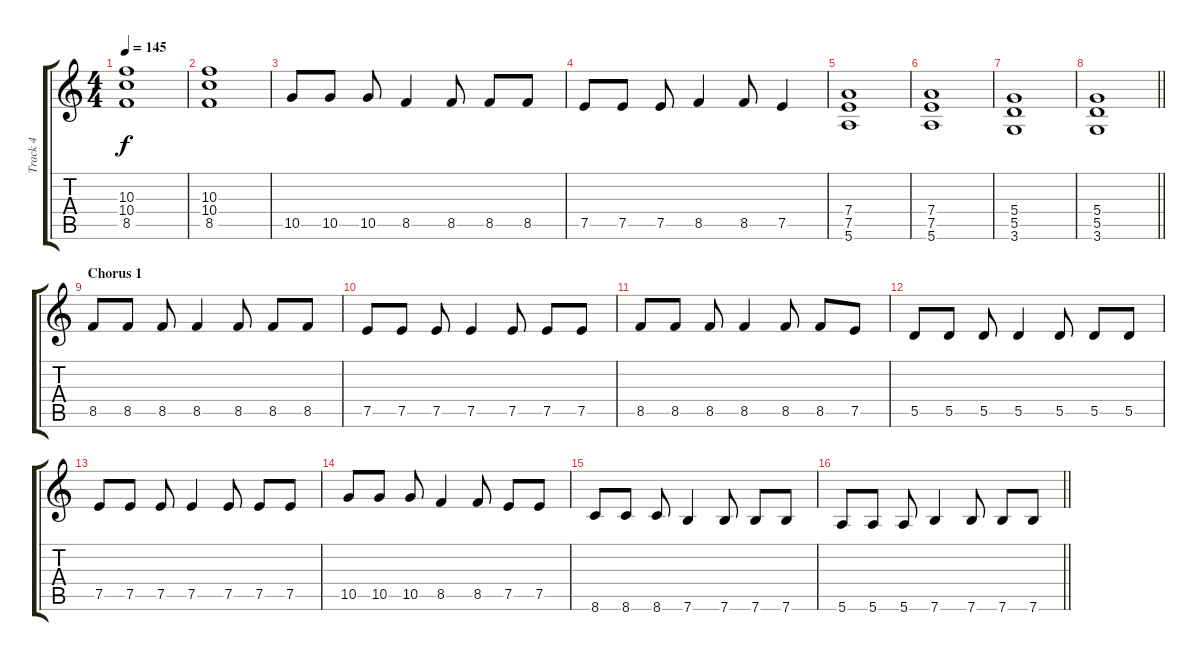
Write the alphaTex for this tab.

\track ("Track 4" "Track 4") {instrument distortionguitar}
\staff {score tabs}
\tuning (E4 B3 G3 D3 A2 E2) {hide}
\ts (4 4)
\tempo 145
\clef g2
\ks c
(10.3 10.4 8.5).1{dy f} |
(10.3 10.4 8.5).1 |
10.5.8 10.5.8 10.5.8 8.5.4 8.5.8 8.5.8 8.5.8 |
7.5.8 7.5.8 7.5.8 8.5.4 8.5.8 7.5.4 |
(7.4 7.5 5.6).1 |
(7.4 7.5 5.6).1 |
(5.4 5.5 3.6).1 |
\barLineRight lightlight
(5.4 5.5 3.6).1 |
\section ("" "Chorus 1")
8.5.8 8.5.8 8.5.8 8.5.4 8.5.8 8.5.8 8.5.8 |
7.5.8 7.5.8 7.5.8 7.5.4 7.5.8 7.5.8 7.5.8 |
8.5.8 8.5.8 8.5.8 8.5.4 8.5.8 8.5.8 7.5.8 |
5.5.8 5.5.8 5.5.8 5.5.4 5.5.8 5.5.8 5.5.8 |
7.5.8 7.5.8 7.5.8 7.5.4 7.5.8 7.5.8 7.5.8 |
10.5.8 10.5.8 10.5.8 8.5.4 8.5.8 7.5.8 7.5.8 |
8.6.8 8.6.8 8.6.8 7.6.4 7.6.8 7.6.8 7.6.8 |
\barLineRight lightlight
5.6.8 5.6.8 5.6.8 7.6.4 7.6.8 7.6.8 7.6.8
